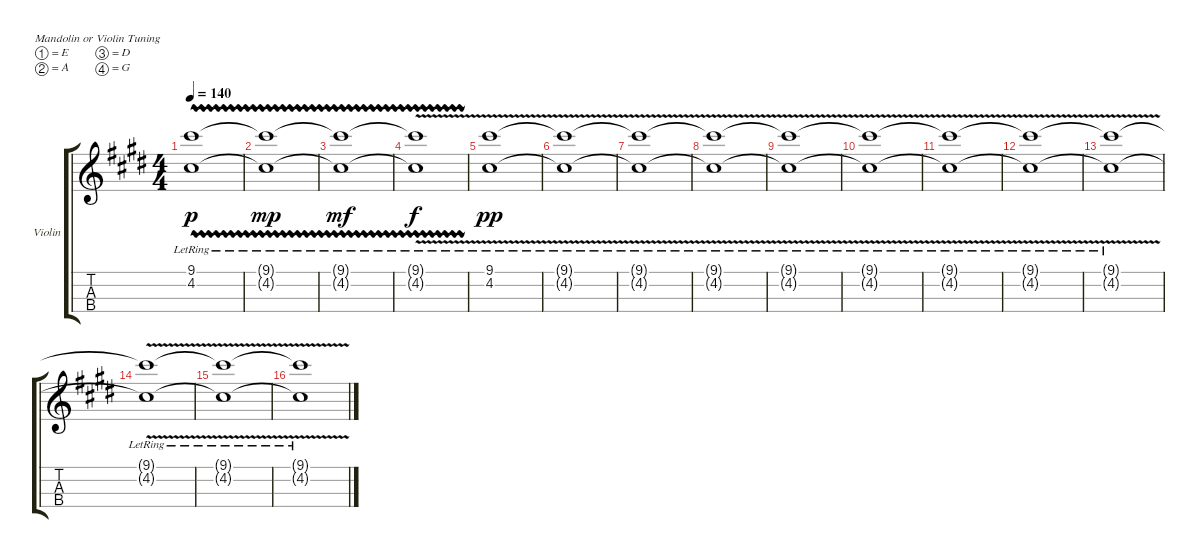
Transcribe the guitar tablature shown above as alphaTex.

\defaultSystemsLayout 4
\bracketExtendMode groupsimilarinstruments
\firstSystemTrackNameOrientation horizontal
\otherSystemsTrackNameOrientation horizontal
\track ("Violin" "Violin") {instrument violin}
\staff {score tabs}
\tuning (E5 A4 D4 G3)
\ts (4 4)
\tempo 140
\clef g2
\ks e
(4.2{vw lr t} 9.1{vw lr t}).1{dy p} |
(4.2{vw lr t} 9.1{vw lr t}).1{dy mp} |
(4.2{vw lr t} 9.1{vw lr t}).1{dy mf} |
(4.2{v lr t} 9.1{v lr t}).1{dy f} |
(4.2{v lr} 9.1{v lr}).1{dy pp} |
(4.2{v lr t} 9.1{v lr t}).1 |
(4.2{v lr t} 9.1{v lr t}).1 |
(4.2{v lr t} 9.1{v lr t}).1 |
(4.2{v lr t} 9.1{v lr t}).1 |
(4.2{v lr t} 9.1{v lr t}).1 |
(4.2{v lr t} 9.1{v lr t}).1 |
(4.2{v lr t} 9.1{v lr t}).1 |
(4.2{v lr t} 9.1{v lr t}).1 |
(4.2{v lr t} 9.1{v lr t}).1 |
(4.2{v lr t} 9.1{v lr t}).1 |
(4.2{v lr t} 9.1{v lr t}).1
